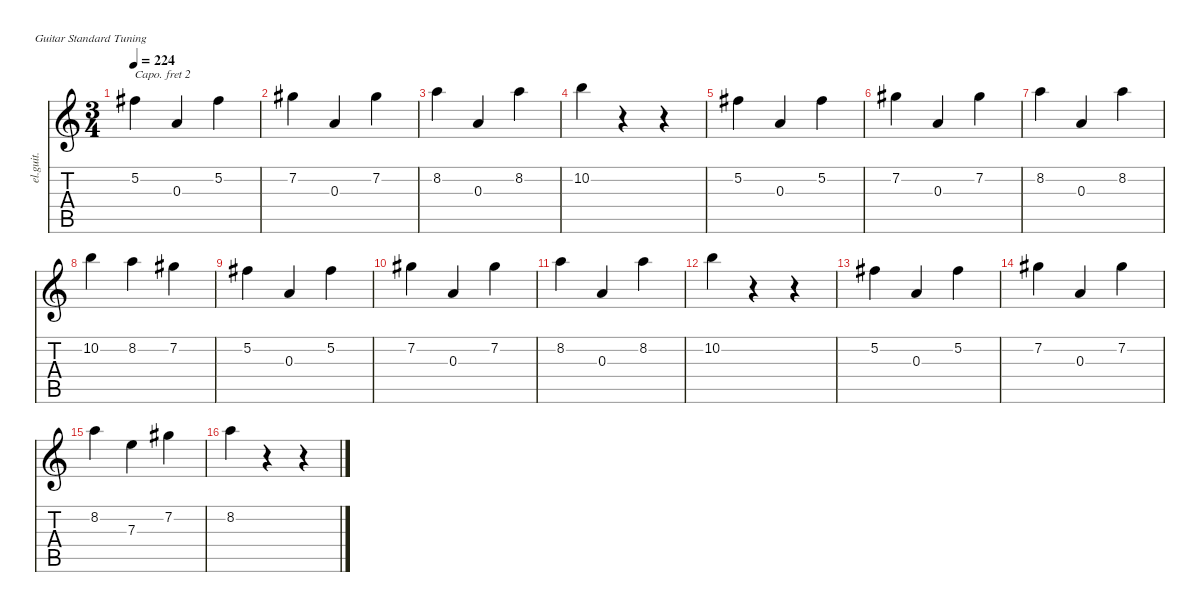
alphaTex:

\defaultSystemsLayout 4
\hideDynamics
\bracketExtendMode nobrackets
\otherSystemsTrackNameOrientation horizontal
\track ("Clean Guitar" "el.guit.") {instrument electricguitarclean}
\staff {score tabs}
\capo 2
\tuning (E4 B3 G3 D3 A2 E2)
\ts (3 4)
\tempo 224
\clef g2
\ks c
5.2{acc #}.4{dy mf beam Down} 0.3.4{beam Up} 5.2{acc #}.4{beam Down} |
7.2{acc #}.4{beam Down} 0.3.4{beam Up} 7.2{acc #}.4{beam Down} |
8.2.4{beam Down} 0.3.4{beam Up} 8.2.4{beam Down} |
10.2.4{beam Down} r.4{beam Down} r.4{beam Down} |
5.2{acc #}.4{beam Down} 0.3.4{beam Up} 5.2{acc #}.4{beam Down} |
7.2{acc #}.4{beam Down} 0.3.4{beam Up} 7.2{acc #}.4{beam Down} |
8.2.4{beam Down} 0.3.4{beam Up} 8.2.4{beam Down} |
10.2.4{beam Down} 8.2.4{beam Down} 7.2{acc #}.4{beam Down} |
5.2{acc #}.4{beam Down} 0.3.4{beam Up} 5.2{acc #}.4{beam Down} |
7.2{acc #}.4{beam Down} 0.3.4{beam Up} 7.2{acc #}.4{beam Down} |
8.2.4{beam Down} 0.3.4{beam Up} 8.2.4{beam Down} |
10.2.4{beam Down} r.4{beam Down} r.4{beam Down} |
5.2{acc #}.4{beam Down} 0.3.4{beam Up} 5.2{acc #}.4{beam Down} |
7.2{acc #}.4{beam Down} 0.3.4{beam Up} 7.2{acc #}.4{beam Down} |
8.2.4{beam Down} 7.3.4{beam Down} 7.2{acc #}.4{beam Down} |
8.2.4{beam Down} r.4{beam Down} r.4{beam Down}
